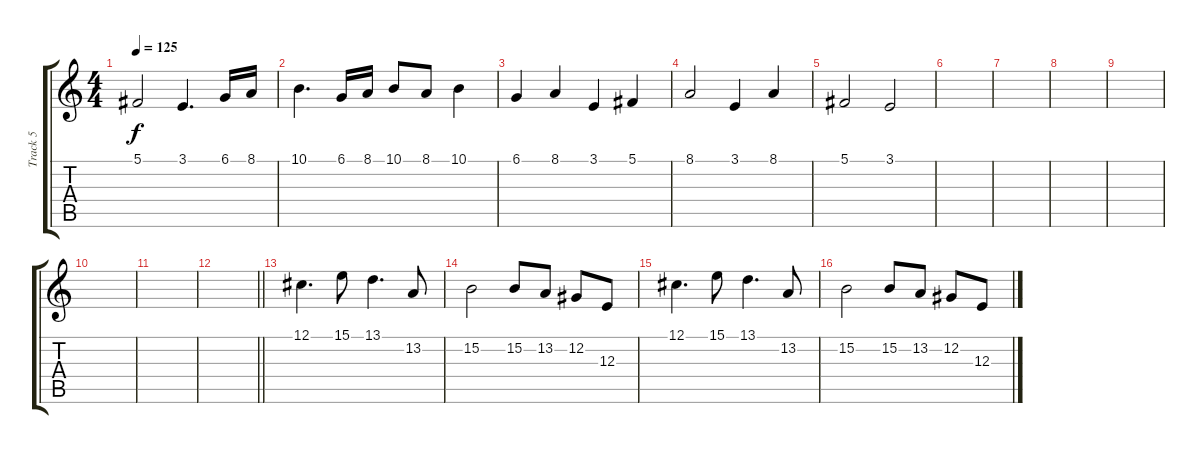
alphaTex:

\track ("Track 5" "Track 5") {instrument trumpet}
\staff {score tabs}
\tuning (Db4 Ab3 E3 B2 Gb2 B1) {hide}
\ts (4 4)
\tempo 125
\clef g2
\ks c
5.1.2{dy f} 3.1.4{d} 6.1.16 8.1.16 |
10.1.4{d} 6.1.16 8.1.16 10.1.8 8.1.8 10.1.4 |
6.1.4 8.1.4 3.1.4 5.1.4 |
8.1.2 3.1.4 8.1.4 |
5.1.2 3.1.2 |
|
|
|
|
|
|
\barLineRight lightlight
|
12.1.4{d} 15.1.8 13.1.4{d} 13.2.8 |
15.2.2 15.2.8 13.2.8 12.2.8 12.3.8 |
12.1.4{d} 15.1.8 13.1.4{d} 13.2.8 |
15.2.2 15.2.8 13.2.8 12.2.8 12.3.8
